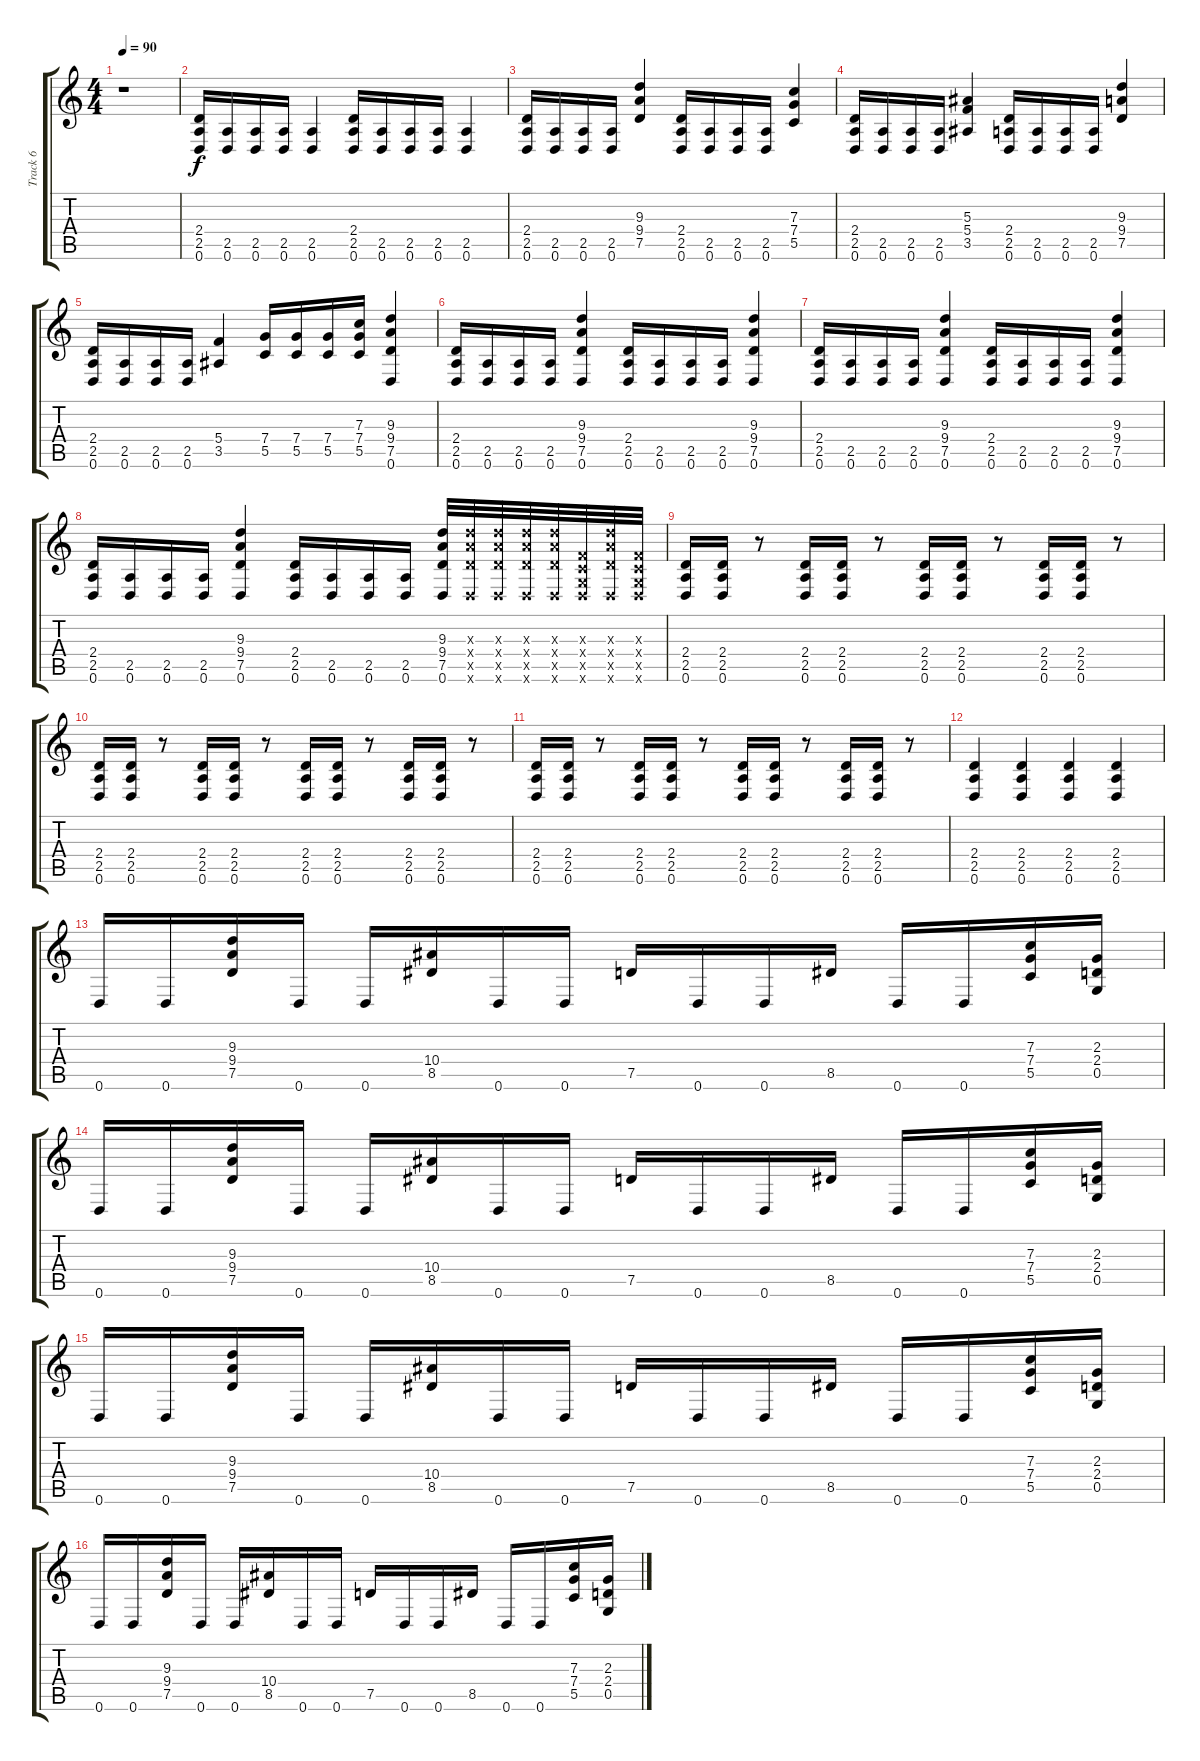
\track ("Track 6" "Track 6") {instrument distortionguitar}
\staff {score tabs}
\tuning (D4 A3 F3 C3 G2 D2) {hide}
\ts (4 4)
\tempo 90
\clef g2
\ks c
r.1{dy f} |
(2.4 2.5 0.6).16 (2.5 0.6).16 (2.5 0.6).16 (2.5 0.6).16 (2.5 0.6).4 (2.4 2.5 0.6).16 (2.5 0.6).16 (2.5 0.6).16 (2.5 0.6).16 (2.5 0.6).4 |
(2.4 2.5 0.6).16 (2.5 0.6).16 (2.5 0.6).16 (2.5 0.6).16 (9.3 9.4 7.5).4 (2.4 2.5 0.6).16 (2.5 0.6).16 (2.5 0.6).16 (2.5 0.6).16 (7.3 7.4 5.5).4 |
(2.4 2.5 0.6).16 (2.5 0.6).16 (2.5 0.6).16 (2.5 0.6).16 (5.3 5.4 3.5).4 (2.4 2.5 0.6).16 (2.5 0.6).16 (2.5 0.6).16 (2.5 0.6).16 (9.3 9.4 7.5).4 |
(2.4 2.5 0.6).16 (2.5 0.6).16 (2.5 0.6).16 (2.5 0.6).16 (5.4 3.5).4 (7.4 5.5).16 (7.4 5.5).16 (7.4 5.5).16 (7.3 7.4 5.5).16 (9.3 9.4 7.5 0.6).4 |
(2.4 2.5 0.6).16 (2.5 0.6).16 (2.5 0.6).16 (2.5 0.6).16 (9.3 9.4 7.5 0.6).4 (2.4 2.5 0.6).16 (2.5 0.6).16 (2.5 0.6).16 (2.5 0.6).16 (9.3 9.4 7.5 0.6).4 |
(2.4 2.5 0.6).16 (2.5 0.6).16 (2.5 0.6).16 (2.5 0.6).16 (9.3 9.4 7.5 0.6).4 (2.4 2.5 0.6).16 (2.5 0.6).16 (2.5 0.6).16 (2.5 0.6).16 (9.3 9.4 7.5 0.6).4 |
(2.4 2.5 0.6).16 (2.5 0.6).16 (2.5 0.6).16 (2.5 0.6).16 (9.3 9.4 7.5 0.6).4 (2.4 2.5 0.6).16 (2.5 0.6).16 (2.5 0.6).16 (2.5 0.6).16 (9.3 9.4 7.5 0.6).32 (9.3{x} 9.4{x} 7.5{x} 0.6{x}).32 (9.3{x} 9.4{x} 7.5{x} 0.6{x}).32 (9.3{x} 9.4{x} 7.5{x} 0.6{x}).32 (9.3{x} 9.4{x} 7.5{x} 0.6{x}).32 (0.3{x} 0.4{x} 0.5{x} 0.6{x}).32 (9.3{x} 9.4{x} 7.5{x} 0.6{x}).32 (0.3{x} 0.4{x} 0.5{x} 0.6{x}).32 |
(2.4 2.5 0.6).16 (2.4 2.5 0.6).16 r.8 (2.4 2.5 0.6).16 (2.4 2.5 0.6).16 r.8 (2.4 2.5 0.6).16 (2.4 2.5 0.6).16 r.8 (2.4 2.5 0.6).16 (2.4 2.5 0.6).16 r.8 |
(2.4 2.5 0.6).16 (2.4 2.5 0.6).16 r.8 (2.4 2.5 0.6).16 (2.4 2.5 0.6).16 r.8 (2.4 2.5 0.6).16 (2.4 2.5 0.6).16 r.8 (2.4 2.5 0.6).16 (2.4 2.5 0.6).16 r.8 |
(2.4 2.5 0.6).16 (2.4 2.5 0.6).16 r.8 (2.4 2.5 0.6).16 (2.4 2.5 0.6).16 r.8 (2.4 2.5 0.6).16 (2.4 2.5 0.6).16 r.8 (2.4 2.5 0.6).16 (2.4 2.5 0.6).16 r.8 |
(2.4 2.5 0.6).4 (2.4 2.5 0.6).4 (2.4 2.5 0.6).4 (2.4 2.5 0.6).4 |
0.6.16 0.6.16 (9.3 9.4 7.5).16 0.6.16 0.6.16 (10.4 8.5).16 0.6.16 0.6.16 7.5.16 0.6.16 0.6.16 8.5.16 0.6.16 0.6.16 (7.3 7.4 5.5).16 (2.3 2.4 0.5).16 |
0.6.16 0.6.16 (9.3 9.4 7.5).16 0.6.16 0.6.16 (10.4 8.5).16 0.6.16 0.6.16 7.5.16 0.6.16 0.6.16 8.5.16 0.6.16 0.6.16 (7.3 7.4 5.5).16 (2.3 2.4 0.5).16 |
0.6.16 0.6.16 (9.3 9.4 7.5).16 0.6.16 0.6.16 (10.4 8.5).16 0.6.16 0.6.16 7.5.16 0.6.16 0.6.16 8.5.16 0.6.16 0.6.16 (7.3 7.4 5.5).16 (2.3 2.4 0.5).16 |
0.6.16 0.6.16 (9.3 9.4 7.5).16 0.6.16 0.6.16 (10.4 8.5).16 0.6.16 0.6.16 7.5.16 0.6.16 0.6.16 8.5.16 0.6.16 0.6.16 (7.3 7.4 5.5).16 (2.3 2.4 0.5).16
